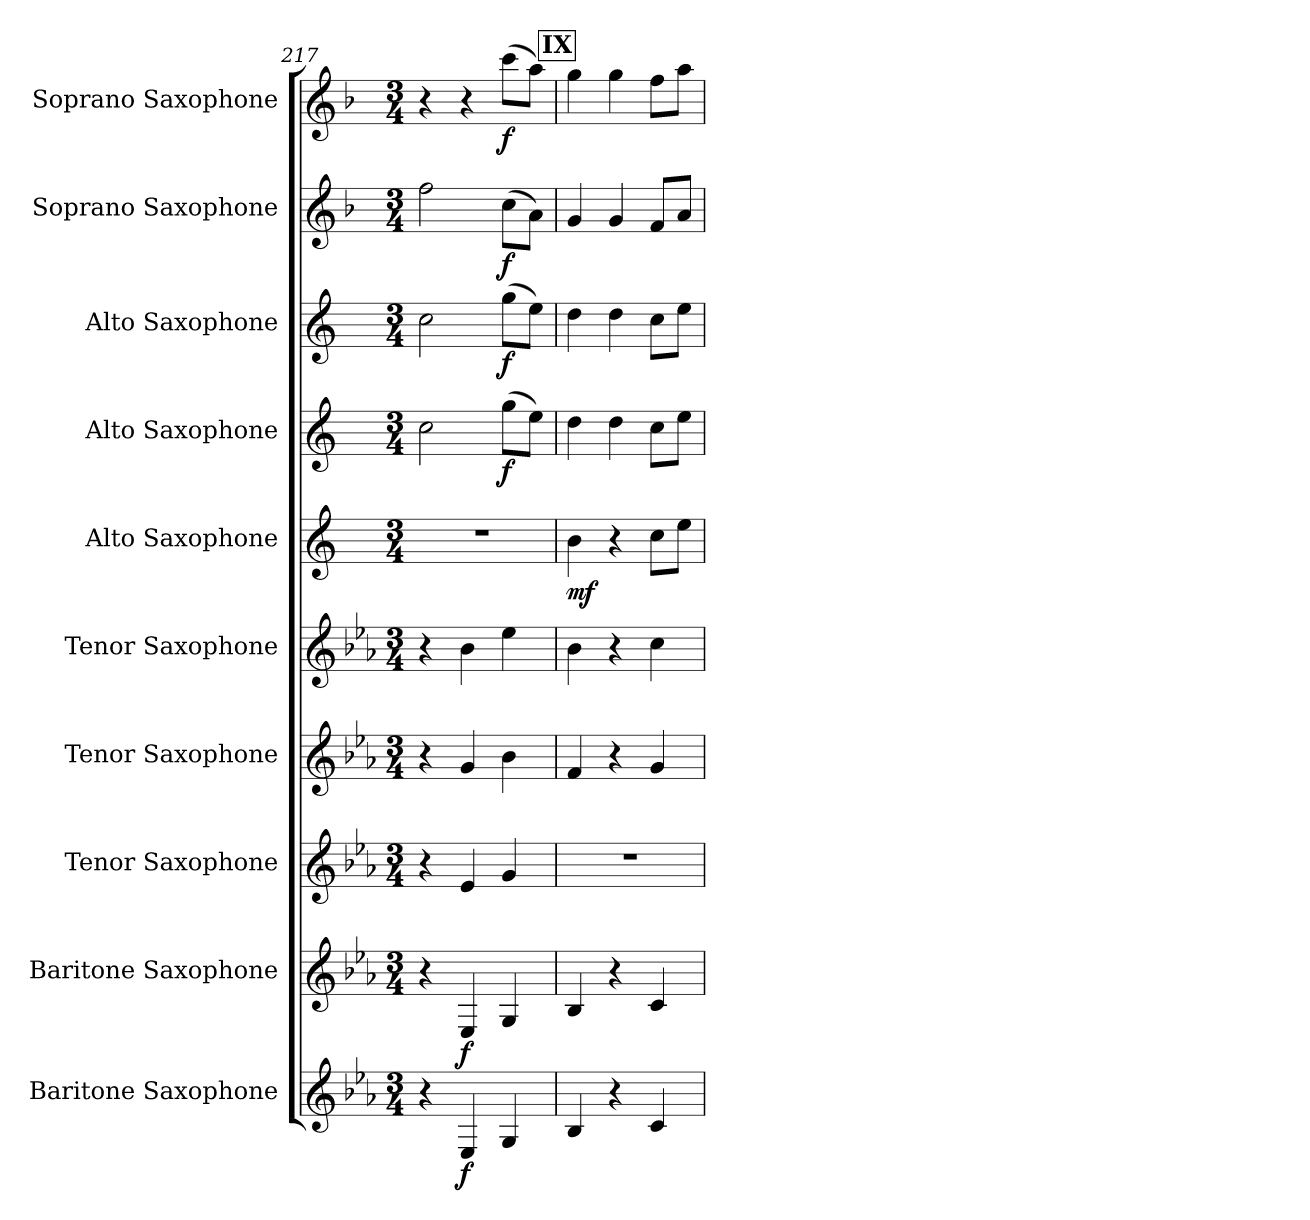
**kern	**dynam	**kern	**dynam	**kern	**kern	**kern	**kern	**dynam	**kern	**dynam	**kern	**dynam	**kern	**dynam	**kern	**dynam
*part10	*part10	*part9	*part9	*part8	*part7	*part6	*part5	*part5	*part4	*part4	*part3	*part3	*part2	*part2	*part1	*part1
*staff10	*staff10	*staff9	*staff9	*staff8	*staff7	*staff6	*staff5	*staff5	*staff4	*staff4	*staff3	*staff3	*staff2	*staff2	*staff1	*staff1
*I"Baritone Saxophone	*	*I"Baritone Saxophone	*	*I"Tenor Saxophone	*I"Tenor Saxophone	*I"Tenor Saxophone	*I"Alto Saxophone	*	*I"Alto Saxophone	*	*I"Alto Saxophone	*	*I"Soprano Saxophone	*	*I"Soprano Saxophone	*
*I'Bar. Sax.	*	*I'Bar. Sax.	*	*I'T. Sax.	*I'T. Sax.	*I'T. Sax.	*I'A. Sax.	*	*I'A. Sax.	*	*I'A. Sax.	*	*I'S. Sax.	*	*I'S. Sax.	*
*clefG2	*	*clefG2	*	*clefG2	*clefG2	*clefG2	*clefG2	*	*clefG2	*	*clefG2	*	*clefG2	*	*clefG2	*
*ITrd12c21	*	*ITrd12c21	*	*ITrd8c14	*ITrd8c14	*ITrd8c14	*ITrd5c9	*	*ITrd5c9	*	*ITrd5c9	*	*ITrd1c2	*	*ITrd1c2	*
*k[b-e-a-]	*	*k[b-e-a-]	*	*k[b-e-a-]	*k[b-e-a-]	*k[b-e-a-]	*k[b-e-a-]	*	*k[b-e-a-]	*	*k[b-e-a-]	*	*k[b-e-a-]	*	*k[b-e-a-]	*
*M3/4	*	*M3/4	*	*M3/4	*M3/4	*M3/4	*M3/4	*	*M3/4	*	*M3/4	*	*M3/4	*	*M3/4	*
=217	=217	=217	=217	=217	=217	=217	=217	=217	=217	=217	=217	=217	=217	=217	=217	=217
4r	.	4r	.	4r	4r	4r	2.r	.	2e-\	.	2e-\	.	2ee-\	.	4r	.
!	!LO:DY:b	!	!LO:DY:b	!	!	!	!	!	!	!	!	!	!	!	!	!
4EE-/	f	4EE-/	f	4E-/	4G/	4B-\	.	.	.	.	.	.	.	.	4r	.
!	!	!	!	!	!	!	!	!	!	!LO:DY:b	!	!LO:DY:b	!	!LO:DY:b	!	!LO:DY:b
4GG/	.	4GG/	.	4G/	4B-\	4e-\	.	.	(8b-\L	f	(8b-\L	f	(8b-\L	f	(8bb-\L	f
.	.	.	.	.	.	.	.	.	8g\J)	.	8g\J)	.	8g\J)	.	8gg\J)	.
!!LO:REH:place=s1:a:B:fs=14:t=IX
=218	=218	=218	=218	=218	=218	=218	=218	=218	=218	=218	=218	=218	=218	=218	=218	=218
!	!	!	!	!	!	!	!	!LO:DY:b	!	!	!	!	!	!	!	!
4BB-/	.	4BB-/	.	2.r	4F/	4B-\	4d\	mf	4f\	.	4f\	.	4f/	.	4ff\	.
4r	.	4r	.	.	4r	4r	4r	.	4f\	.	4f\	.	4f/	.	4ff\	.
4C/	.	4C/	.	.	4G/	4c\	8e-\L	.	8e-\L	.	8e-\L	.	8e-/L	.	8ee-\L	.
.	.	.	.	.	.	.	8g\J	.	8g\J	.	8g\J	.	8g/J	.	8gg\J	.
=	=	=	=	=	=	=	=	=	=	=	=	=	=	=	=	=
*-	*-	*-	*-	*-	*-	*-	*-	*-	*-	*-	*-	*-	*-	*-	*-	*-
